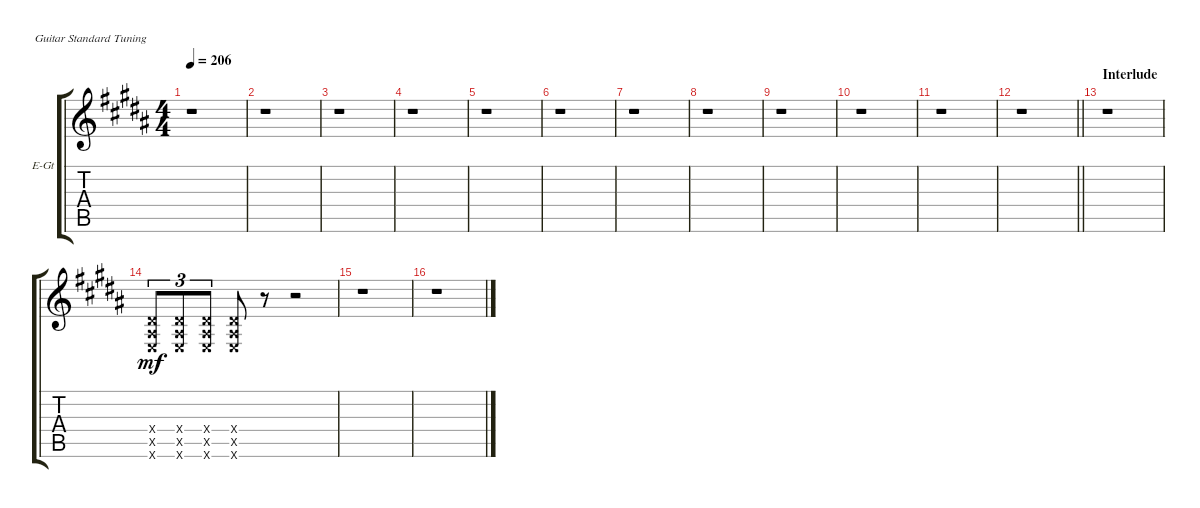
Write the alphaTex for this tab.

\defaultSystemsLayout 4
\bracketExtendMode groupsimilarinstruments
\firstSystemTrackNameOrientation horizontal
\otherSystemsTrackNameOrientation horizontal
\track ("Guitar 7" "E-Gt") {instrument distortionguitar}
\staff {score tabs}
\tuning (E4 B3 G3 D3 A2 E2)
\ts (4 4)
\tempo 206
\clef g2
\scale
0.333333
\ks b
r.1{dy mf} |
\scale
0.333333 r.1 |
\scale
0.333333 r.1 |
\scale
0.333333 r.1 |
\scale
0.333333 r.1 |
\scale
0.333333 r.1 |
\scale
0.333333 r.1 |
\scale
0.333333 r.1 |
\scale
0.333333 r.1 |
\scale
0.333333 r.1 |
\scale
0.333333 r.1 |
\scale
0.333333
\barLineRight lightlight
r.1 |
\section ("" "Interlude")
\scale
0.333333 r.1 |
\scale
0.333333 (0.6{x} 1.5{x} 1.4{x}).8{tu (3 2)} (0.6{x} 1.5{x} 1.4{x}).8{tu (3 2)} (0.6{x} 1.5{x} 1.4{x}).8{tu (3 2)} (0.6{x} 1.5{x} 1.4{x}).8 r.8 r.2 |
\scale
0.333333 r.1 |
r.1
